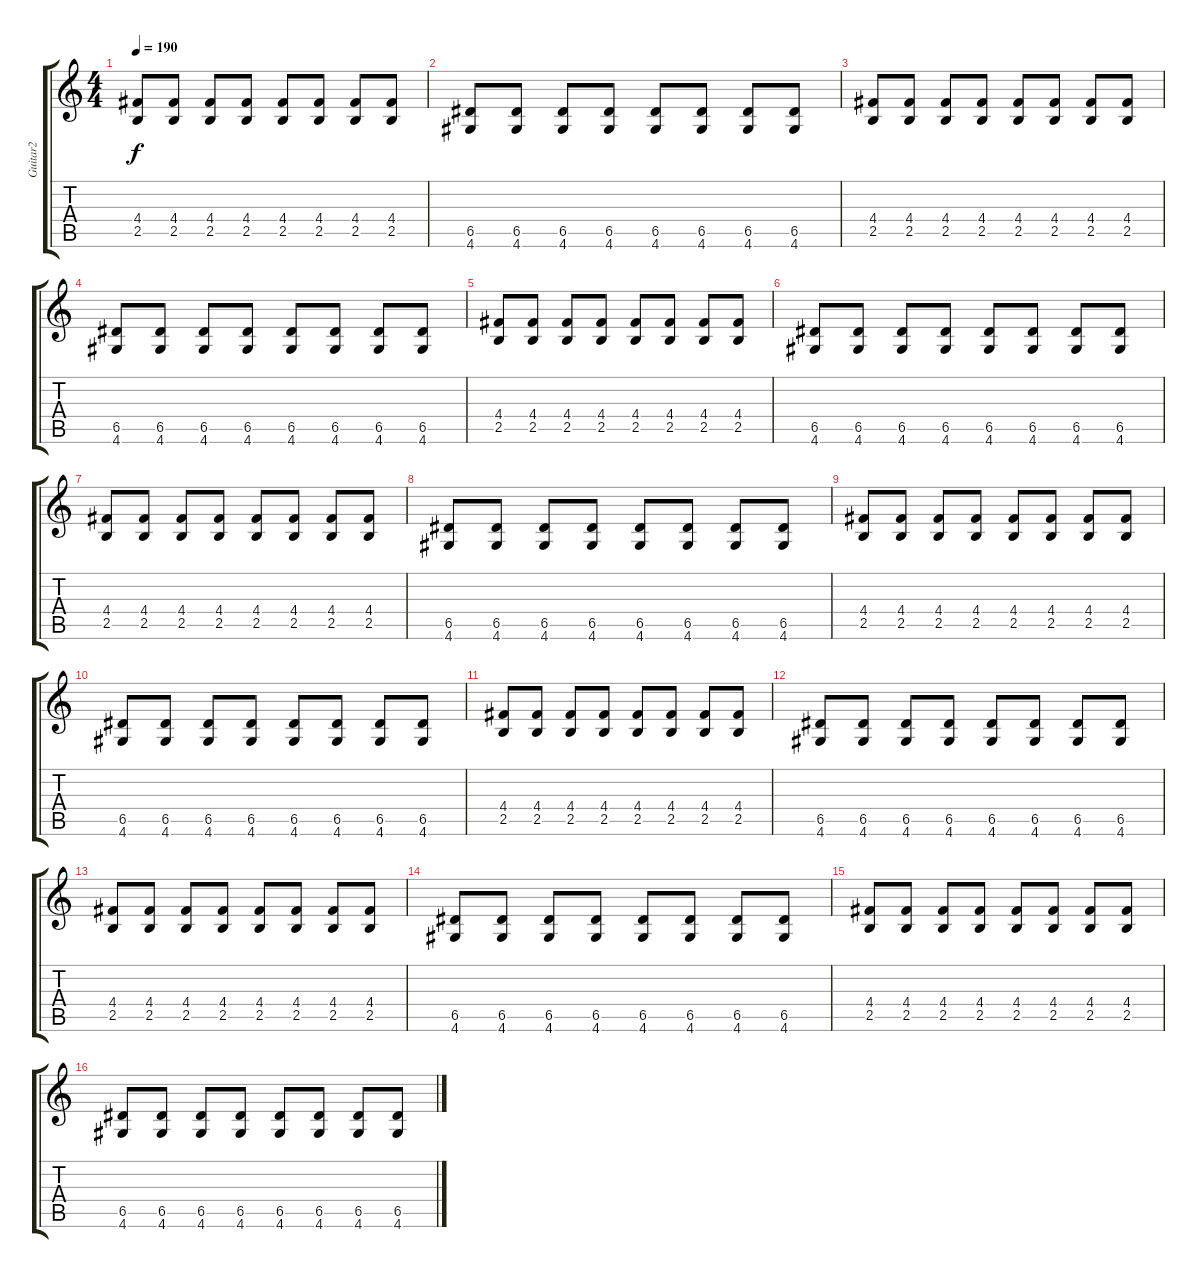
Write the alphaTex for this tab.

\track ("Guitar2" "Guitar2") {instrument electricguitarmuted}
\staff {score tabs}
\tuning (E4 B3 G3 D3 A2 E2) {hide}
\ts (4 4)
\tempo 190
\clef g2
\ks c
(4.4 2.5).8{dy f} (4.4 2.5).8 (4.4 2.5).8 (4.4 2.5).8 (4.4 2.5).8 (4.4 2.5).8 (4.4 2.5).8 (4.4 2.5).8 |
(6.5 4.6).8 (6.5 4.6).8 (6.5 4.6).8 (6.5 4.6).8 (6.5 4.6).8 (6.5 4.6).8 (6.5 4.6).8 (6.5 4.6).8 |
(4.4 2.5).8 (4.4 2.5).8 (4.4 2.5).8 (4.4 2.5).8 (4.4 2.5).8 (4.4 2.5).8 (4.4 2.5).8 (4.4 2.5).8 |
(6.5 4.6).8 (6.5 4.6).8 (6.5 4.6).8 (6.5 4.6).8 (6.5 4.6).8 (6.5 4.6).8 (6.5 4.6).8 (6.5 4.6).8 |
(4.4 2.5).8 (4.4 2.5).8 (4.4 2.5).8 (4.4 2.5).8 (4.4 2.5).8 (4.4 2.5).8 (4.4 2.5).8 (4.4 2.5).8 |
(6.5 4.6).8 (6.5 4.6).8 (6.5 4.6).8 (6.5 4.6).8 (6.5 4.6).8 (6.5 4.6).8 (6.5 4.6).8 (6.5 4.6).8 |
(4.4 2.5).8 (4.4 2.5).8 (4.4 2.5).8 (4.4 2.5).8 (4.4 2.5).8 (4.4 2.5).8 (4.4 2.5).8 (4.4 2.5).8 |
(6.5 4.6).8 (6.5 4.6).8 (6.5 4.6).8 (6.5 4.6).8 (6.5 4.6).8 (6.5 4.6).8 (6.5 4.6).8 (6.5 4.6).8 |
(4.4 2.5).8 (4.4 2.5).8 (4.4 2.5).8 (4.4 2.5).8 (4.4 2.5).8 (4.4 2.5).8 (4.4 2.5).8 (4.4 2.5).8 |
(6.5 4.6).8 (6.5 4.6).8 (6.5 4.6).8 (6.5 4.6).8 (6.5 4.6).8 (6.5 4.6).8 (6.5 4.6).8 (6.5 4.6).8 |
(4.4 2.5).8 (4.4 2.5).8 (4.4 2.5).8 (4.4 2.5).8 (4.4 2.5).8 (4.4 2.5).8 (4.4 2.5).8 (4.4 2.5).8 |
(6.5 4.6).8 (6.5 4.6).8 (6.5 4.6).8 (6.5 4.6).8 (6.5 4.6).8 (6.5 4.6).8 (6.5 4.6).8 (6.5 4.6).8 |
(4.4 2.5).8 (4.4 2.5).8 (4.4 2.5).8 (4.4 2.5).8 (4.4 2.5).8 (4.4 2.5).8 (4.4 2.5).8 (4.4 2.5).8 |
(6.5 4.6).8 (6.5 4.6).8 (6.5 4.6).8 (6.5 4.6).8 (6.5 4.6).8 (6.5 4.6).8 (6.5 4.6).8 (6.5 4.6).8 |
(4.4 2.5).8 (4.4 2.5).8 (4.4 2.5).8 (4.4 2.5).8 (4.4 2.5).8 (4.4 2.5).8 (4.4 2.5).8 (4.4 2.5).8 |
(6.5 4.6).8 (6.5 4.6).8 (6.5 4.6).8 (6.5 4.6).8 (6.5 4.6).8 (6.5 4.6).8 (6.5 4.6).8 (6.5 4.6).8
